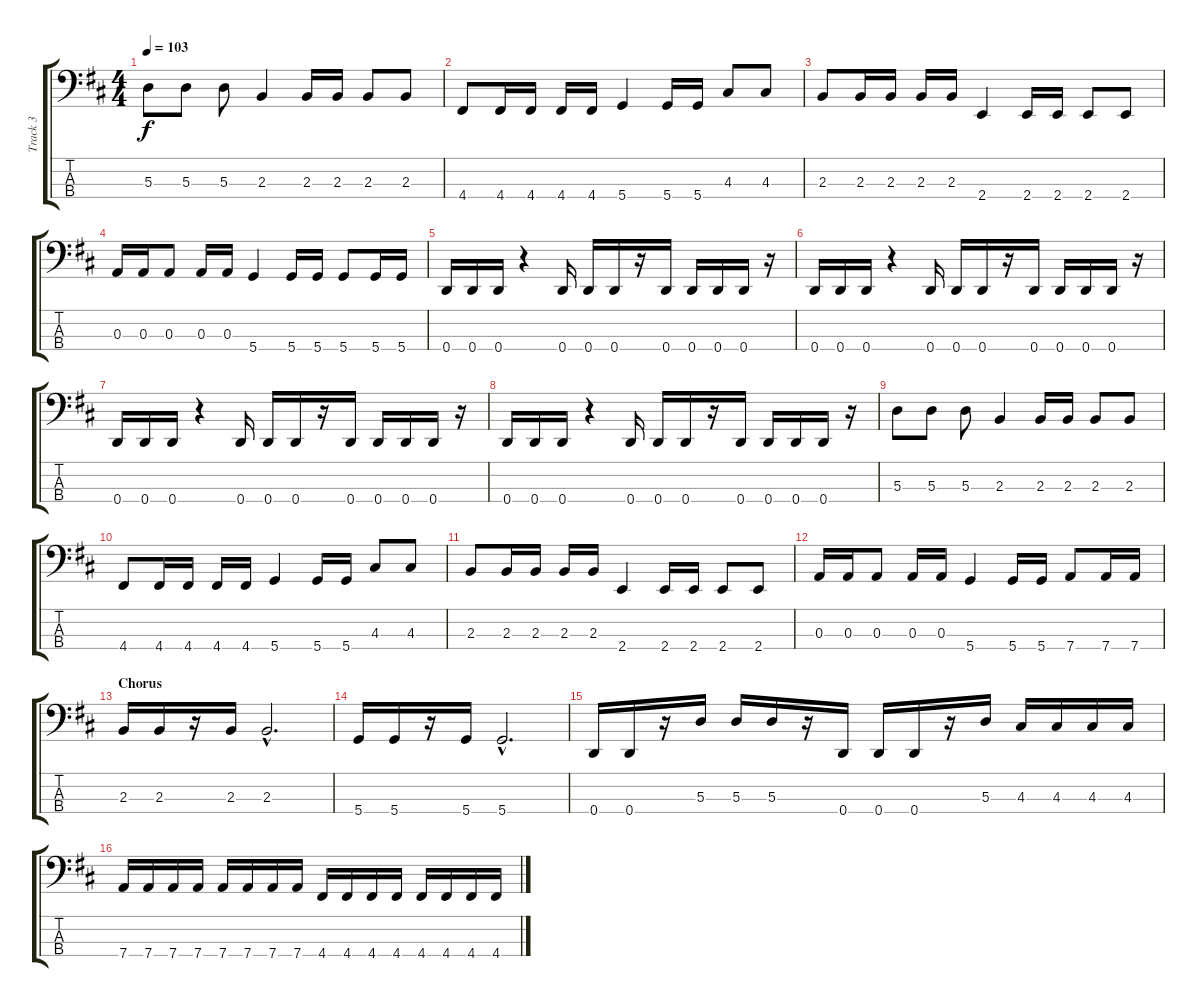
\track ("Track 3" "Track 3") {instrument electricbasspick}
\staff {score tabs}
\tuning (G2 D2 A1 D1) {hide}
\ts (4 4)
\tempo 103
\clef f4
\ks d
5.3.8{dy f} 5.3.8 5.3.8 2.3.4 2.3.16 2.3.16 2.3.8 2.3.8 |
4.4.8 4.4.16 4.4.16 4.4.16 4.4.16 5.4.4 5.4.16 5.4.16 4.3.8 4.3.8 |
2.3.8 2.3.16 2.3.16 2.3.16 2.3.16 2.4.4 2.4.16 2.4.16 2.4.8 2.4.8 |
0.3.16 0.3.16 0.3.8 0.3.16 0.3.16 5.4.4 5.4.16 5.4.16 5.4.8 5.4.16 5.4.16 |
0.4.16 0.4.16 0.4.16 r.4 0.4.16 0.4.16 0.4.16 r.16 0.4.16 0.4.16 0.4.16 0.4.16 r.16 |
0.4.16 0.4.16 0.4.16 r.4 0.4.16 0.4.16 0.4.16 r.16 0.4.16 0.4.16 0.4.16 0.4.16 r.16 |
0.4.16 0.4.16 0.4.16 r.4 0.4.16 0.4.16 0.4.16 r.16 0.4.16 0.4.16 0.4.16 0.4.16 r.16 |
0.4.16 0.4.16 0.4.16 r.4 0.4.16 0.4.16 0.4.16 r.16 0.4.16 0.4.16 0.4.16 0.4.16 r.16 |
5.3.8 5.3.8 5.3.8 2.3.4 2.3.16 2.3.16 2.3.8 2.3.8 |
4.4.8 4.4.16 4.4.16 4.4.16 4.4.16 5.4.4 5.4.16 5.4.16 4.3.8 4.3.8 |
2.3.8 2.3.16 2.3.16 2.3.16 2.3.16 2.4.4 2.4.16 2.4.16 2.4.8 2.4.8 |
0.3.16 0.3.16 0.3.8 0.3.16 0.3.16 5.4.4 5.4.16 5.4.16 7.4.8 7.4.16 7.4.16 |
\section ("" "Chorus")
2.3.16 2.3.16 r.16 2.3.16 2.3{hac}.2{d} |
5.4.16 5.4.16 r.16 5.4.16 5.4{hac}.2{d} |
0.4.16 0.4.16 r.16 5.3.16 5.3.16 5.3.16 r.16 0.4.16 0.4.16 0.4.16 r.16 5.3.16 4.3.16 4.3.16 4.3.16 4.3.16 |
7.4.16 7.4.16 7.4.16 7.4.16 7.4.16 7.4.16 7.4.16 7.4.16 4.4.16 4.4.16 4.4.16 4.4.16 4.4.16 4.4.16 4.4.16 4.4.16
